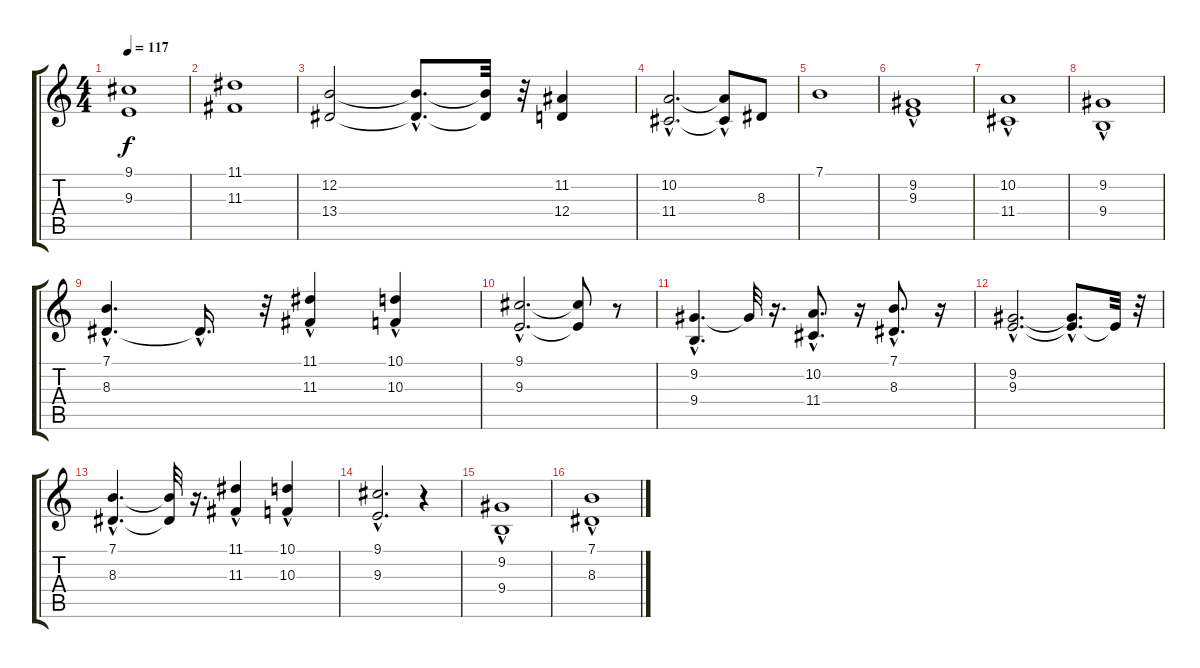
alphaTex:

\track "" {instrument cello}
\staff {score tabs}
\tuning (E4 B3 G3 D3 A2 E2) {hide}
\ts (4 4)
\tempo 117
\clef g2
\ks c
(9.1 9.3).1{dy f} |
(11.1 11.3).1 |
(12.2 13.4).2 (12.2{hac t} 13.4{hac t}).8{d} (12.2{t} 13.4{t}).32 r.32 (11.2 12.4).4 |
(10.2{hac} 11.4{hac}).2{d} (10.2{hac t} 11.4{t}).8 8.3.8 |
7.1.1 |
(9.2 9.3{hac}).1 |
(10.2{hac} 11.4).1 |
(9.2{hac} 9.4).1 |
(7.1 8.3{hac}).4{d} 8.3{hac t}.16{d} r.32 (11.1 11.3{hac}).4 (10.1{hac} 10.3).4 |
(9.1{hac} 9.3{hac}).2{d} (9.1{t} 9.3{t}).8 r.8 |
(9.2{hac} 9.4{hac}).4{d} 9.2{t}.32 r.16{d} (10.2{hac} 11.4{hac}).8{d} r.16 (7.1 8.3{hac}).8{d} r.16 |
(9.2{hac} 9.3{hac}).2{d} (9.2{hac t} 9.3{hac t}).8{d} 9.3{t}.32 r.32 |
(7.1{hac} 8.3{hac}).4{d} (7.1{t} 8.3{t}).32 r.16{d} (11.1 11.3{hac}).4 (10.1{hac} 10.3).4 |
(9.1 9.3{hac}).2{d} r.4 |
(9.2 9.4{hac}).1 |
(7.1 8.3{hac}).1
